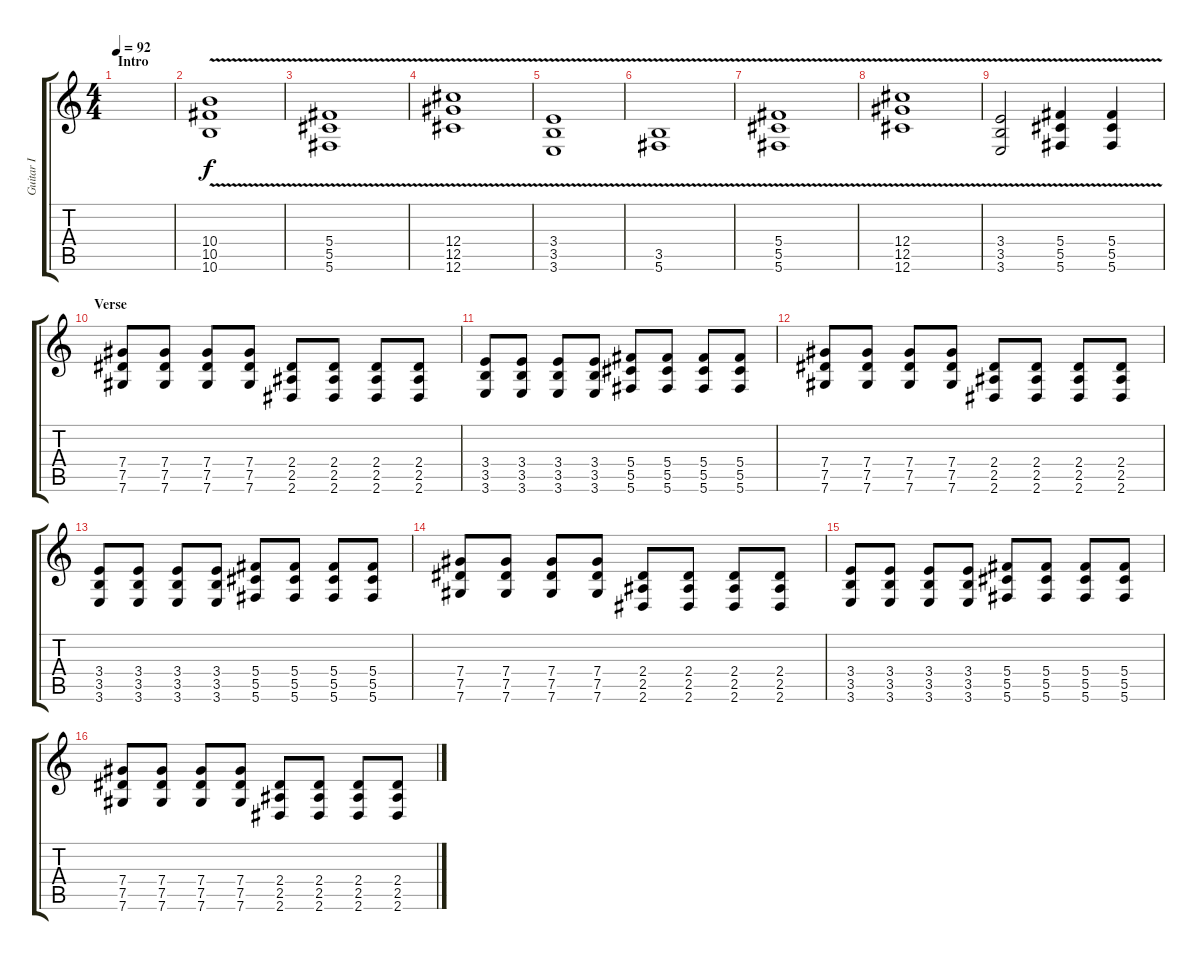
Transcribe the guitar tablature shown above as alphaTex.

\track ("Guitar I" "Guitar I") {instrument distortionguitar}
\staff {score tabs}
\tuning (Eb4 Bb3 Gb3 Db3 Ab2 Db2) {hide}
\ts (4 4)
\section ("" "Intro")
\tempo 92
\clef g2
\ks c
|
(10.4{v} 10.5{v} 10.6{v}).1 |
(5.4{v} 5.5{v} 5.6{v}).1 |
(12.4{v} 12.5{v} 12.6{v}).1 |
(3.4{v} 3.5{v} 3.6{v}).1 |
(3.5{v} 5.6{v}).1 |
(5.4{v} 5.5{v} 5.6{v}).1 |
(12.4{v} 12.5{v} 12.6{v}).1 |
(3.4{v} 3.5{v} 3.6{v}).2 (5.4{v} 5.5{v} 5.6{v}).4 (5.4{v} 5.5{v} 5.6{v}).4 |
\section ("" "Verse")
(7.4 7.5 7.6).8 (7.4 7.5 7.6).8 (7.4 7.5 7.6).8 (7.4 7.5 7.6).8 (2.4 2.5 2.6).8 (2.4 2.5 2.6).8 (2.4 2.5 2.6).8 (2.4 2.5 2.6).8 |
(3.4 3.5 3.6).8 (3.4 3.5 3.6).8 (3.4 3.5 3.6).8 (3.4 3.5 3.6).8 (5.4 5.5 5.6).8 (5.4 5.5 5.6).8 (5.4 5.5 5.6).8 (5.4 5.5 5.6).8 |
(7.4 7.5 7.6).8 (7.4 7.5 7.6).8 (7.4 7.5 7.6).8 (7.4 7.5 7.6).8 (2.4 2.5 2.6).8 (2.4 2.5 2.6).8 (2.4 2.5 2.6).8 (2.4 2.5 2.6).8 |
(3.4 3.5 3.6).8 (3.4 3.5 3.6).8 (3.4 3.5 3.6).8 (3.4 3.5 3.6).8 (5.4 5.5 5.6).8 (5.4 5.5 5.6).8 (5.4 5.5 5.6).8 (5.4 5.5 5.6).8 |
(7.4 7.5 7.6).8 (7.4 7.5 7.6).8 (7.4 7.5 7.6).8 (7.4 7.5 7.6).8 (2.4 2.5 2.6).8 (2.4 2.5 2.6).8 (2.4 2.5 2.6).8 (2.4 2.5 2.6).8 |
(3.4 3.5 3.6).8 (3.4 3.5 3.6).8 (3.4 3.5 3.6).8 (3.4 3.5 3.6).8 (5.4 5.5 5.6).8 (5.4 5.5 5.6).8 (5.4 5.5 5.6).8 (5.4 5.5 5.6).8 |
(7.4 7.5 7.6).8 (7.4 7.5 7.6).8 (7.4 7.5 7.6).8 (7.4 7.5 7.6).8 (2.4 2.5 2.6).8 (2.4 2.5 2.6).8 (2.4 2.5 2.6).8 (2.4 2.5 2.6).8
